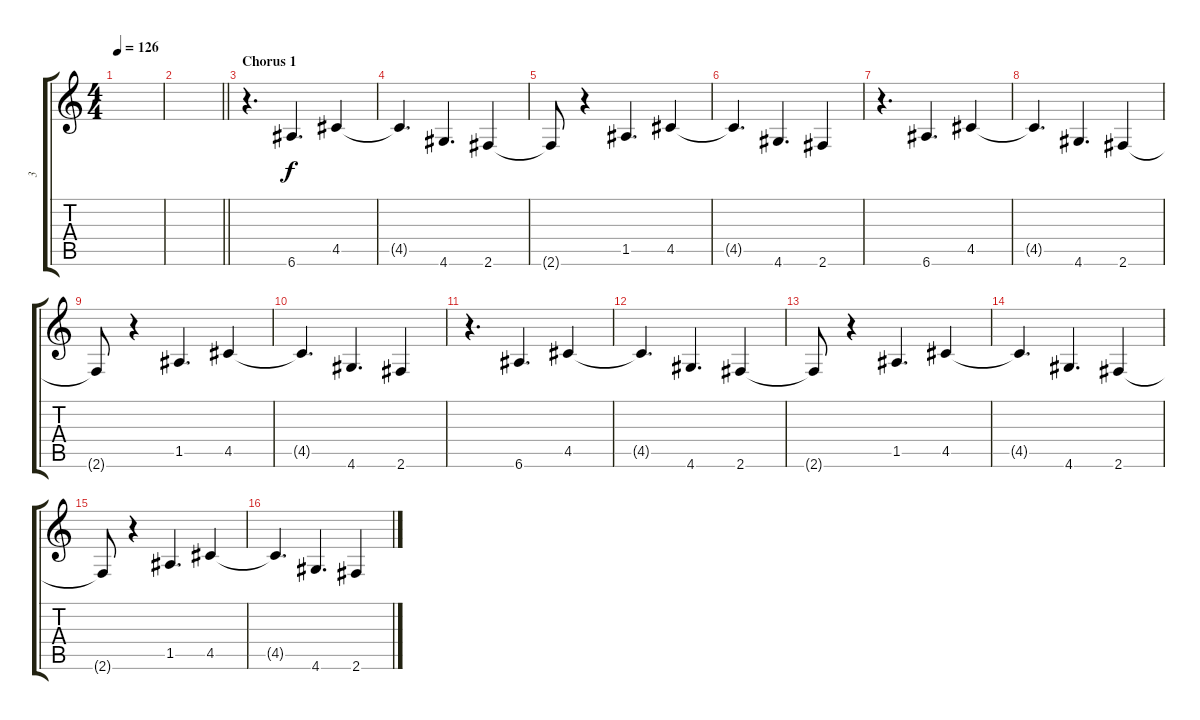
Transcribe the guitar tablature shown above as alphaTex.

\track ("3" "3") {instrument overdrivenguitar}
\staff {score tabs}
\tuning (E4 B3 G3 D3 A2 E2) {hide}
\ts (4 4)
\tempo 126
\clef g2
\ks c
|
\barLineRight lightlight
|
\section ("" "Chorus 1")
r.4{d} 6.6.4{d} 4.5.4 |
4.5{t}.4{d} 4.6.4{d} 2.6.4 |
2.6{t}.8 r.4 1.5.4{d} 4.5.4 |
4.5{t}.4{d} 4.6.4{d} 2.6.4 |
r.4{d} 6.6.4{d} 4.5.4 |
4.5{t}.4{d} 4.6.4{d} 2.6.4 |
2.6{t}.8 r.4 1.5.4{d} 4.5.4 |
4.5{t}.4{d} 4.6.4{d} 2.6.4 |
r.4{d} 6.6.4{d} 4.5.4 |
4.5{t}.4{d} 4.6.4{d} 2.6.4 |
2.6{t}.8 r.4 1.5.4{d} 4.5.4 |
4.5{t}.4{d} 4.6.4{d} 2.6.4 |
2.6{t}.8 r.4 1.5.4{d} 4.5.4 |
4.5{t}.4{d} 4.6.4{d} 2.6.4
